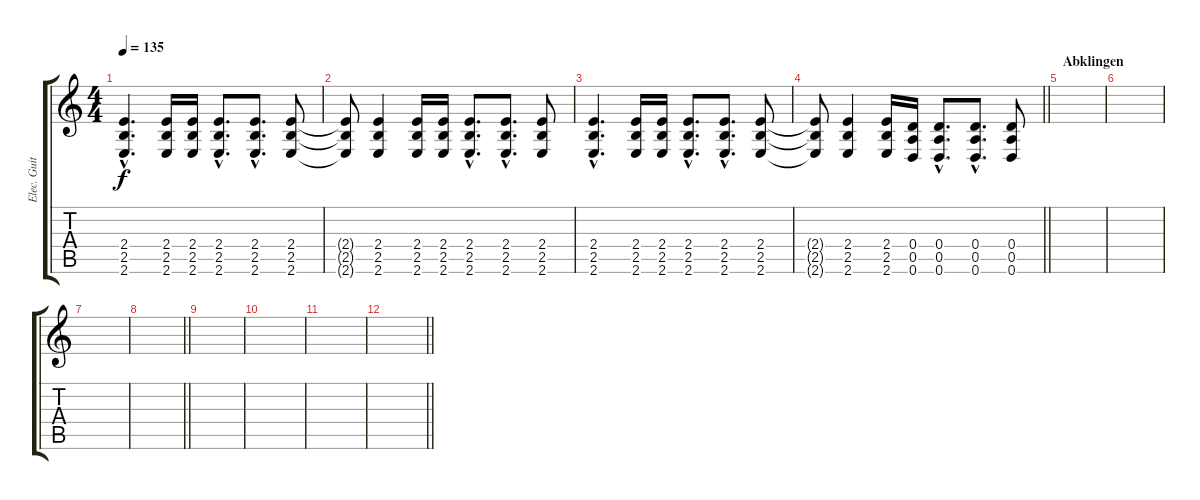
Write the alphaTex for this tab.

\track ("Elec. Guitar Jazz" "Elec. Guit") {instrument overdrivenguitar}
\staff {score tabs}
\tuning (E4 B3 G3 D3 A2 D2) {hide}
\ts (4 4)
\tempo 135
\clef g2
\ks c
(2.4{hac} 2.5{hac} 2.6{hac}).4{d dy f} (2.4 2.5 2.6).16 (2.4 2.5 2.6).16 (2.4{hac} 2.5{hac} 2.6{hac}).8{d} (2.4{hac} 2.5{hac} 2.6{hac}).8{d} (2.4 2.5 2.6).8 |
(2.4{t} 2.5{t} 2.6{t}).8 (2.4 2.5 2.6).4 (2.4 2.5 2.6).16 (2.4 2.5 2.6).16 (2.4{hac} 2.5{hac} 2.6{hac}).8{d} (2.4{hac} 2.5{hac} 2.6{hac}).8{d} (2.4 2.5 2.6).8 |
(2.4{hac} 2.5{hac} 2.6{hac}).4{d} (2.4 2.5 2.6).16 (2.4 2.5 2.6).16 (2.4{hac} 2.5{hac} 2.6{hac}).8{d} (2.4{hac} 2.5{hac} 2.6{hac}).8{d} (2.4 2.5 2.6).8 |
\barLineRight lightlight
(2.4{t} 2.5{t} 2.6{t}).8 (2.4 2.5 2.6).4 (2.4 2.5 2.6).16 (0.4 0.5 0.6).16 (0.4{hac} 0.5{hac} 0.6{hac}).8{d} (0.4{hac} 0.5{hac} 0.6{hac}).8{d} (0.4 0.5 0.6).8 |
\section ("" "Abklingen")
|
|
|
\barLineRight lightlight
|
|
|
|
\barLineRight lightlight
